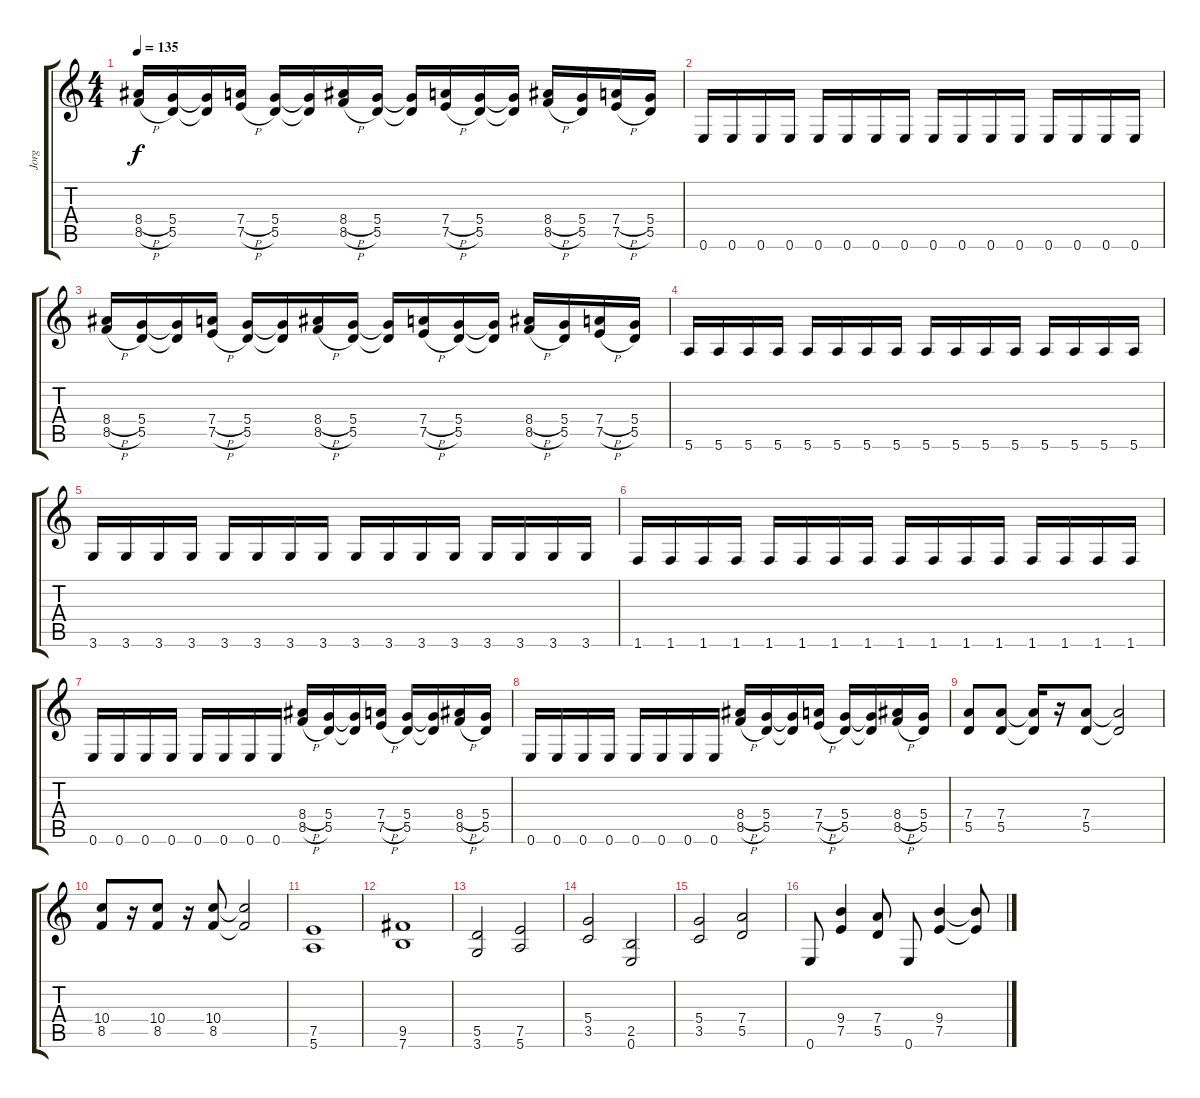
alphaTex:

\track ("Jorg" "Jorg") {instrument distortionguitar}
\staff {score tabs}
\tuning (E4 B3 G3 D3 A2 E2) {hide}
\ts (4 4)
\tempo 135
\clef g2
\ks c
(8.4{h} 8.5{h}).16{dy f} (5.4 5.5).16 (5.4{t} 5.5{t}).16 (7.4{h} 7.5{h}).16 (5.4 5.5).16 (5.4{t} 5.5{t}).16 (8.4{h} 8.5{h}).16 (5.4 5.5).16 (5.4{t} 5.5{t}).16 (7.4{h} 7.5{h}).16 (5.4 5.5).16 (5.4{t} 5.5{t}).16 (8.4{h} 8.5{h}).16 (5.4 5.5).16 (7.4{h} 7.5{h}).16 (5.4 5.5).16 |
0.6.16 0.6.16 0.6.16 0.6.16 0.6.16 0.6.16 0.6.16 0.6.16 0.6.16 0.6.16 0.6.16 0.6.16 0.6.16 0.6.16 0.6.16 0.6.16 |
(8.4{h} 8.5{h}).16 (5.4 5.5).16 (5.4{t} 5.5{t}).16 (7.4{h} 7.5{h}).16 (5.4 5.5).16 (5.4{t} 5.5{t}).16 (8.4{h} 8.5{h}).16 (5.4 5.5).16 (5.4{t} 5.5{t}).16 (7.4{h} 7.5{h}).16 (5.4 5.5).16 (5.4{t} 5.5{t}).16 (8.4{h} 8.5{h}).16 (5.4 5.5).16 (7.4{h} 7.5{h}).16 (5.4 5.5).16 |
5.6.16 5.6.16 5.6.16 5.6.16 5.6.16 5.6.16 5.6.16 5.6.16 5.6.16 5.6.16 5.6.16 5.6.16 5.6.16 5.6.16 5.6.16 5.6.16 |
3.6.16 3.6.16 3.6.16 3.6.16 3.6.16 3.6.16 3.6.16 3.6.16 3.6.16 3.6.16 3.6.16 3.6.16 3.6.16 3.6.16 3.6.16 3.6.16 |
1.6.16 1.6.16 1.6.16 1.6.16 1.6.16 1.6.16 1.6.16 1.6.16 1.6.16 1.6.16 1.6.16 1.6.16 1.6.16 1.6.16 1.6.16 1.6.16 |
0.6.16 0.6.16 0.6.16 0.6.16 0.6.16 0.6.16 0.6.16 0.6.16 (8.4{h} 8.5{h}).16 (5.4 5.5).16 (5.4{t} 5.5{t}).16 (7.4{h} 7.5{h}).16 (5.4 5.5).16 (5.4{t} 5.5{t}).16 (8.4{h} 8.5{h}).16 (5.4 5.5).16 |
0.6.16 0.6.16 0.6.16 0.6.16 0.6.16 0.6.16 0.6.16 0.6.16 (8.4{h} 8.5{h}).16 (5.4 5.5).16 (5.4{t} 5.5{t}).16 (7.4{h} 7.5{h}).16 (5.4 5.5).16 (5.4{t} 5.5{t}).16 (8.4{h} 8.5{h}).16 (5.4 5.5).16 |
(7.4 5.5).8 (7.4 5.5).8 (7.4{t} 5.5{t}).16 r.16 (7.4 5.5).8 (7.4{t} 5.5{t}).2 |
(10.4 8.5).8 r.16 (10.4 8.5).8 r.16 (10.4 8.5).8 (10.4{t} 8.5{t}).2 |
(7.5 5.6).1 |
(9.5 7.6).1 |
(5.5 3.6).2 (7.5 5.6).2 |
(5.4 3.5).2 (2.5 0.6).2 |
(5.4 3.5).2 (7.4 5.5).2 |
0.6.8 (9.4 7.5).4 (7.4 5.5).8 0.6.8 (9.4 7.5).4 (9.4{t} 7.5{t}).8
